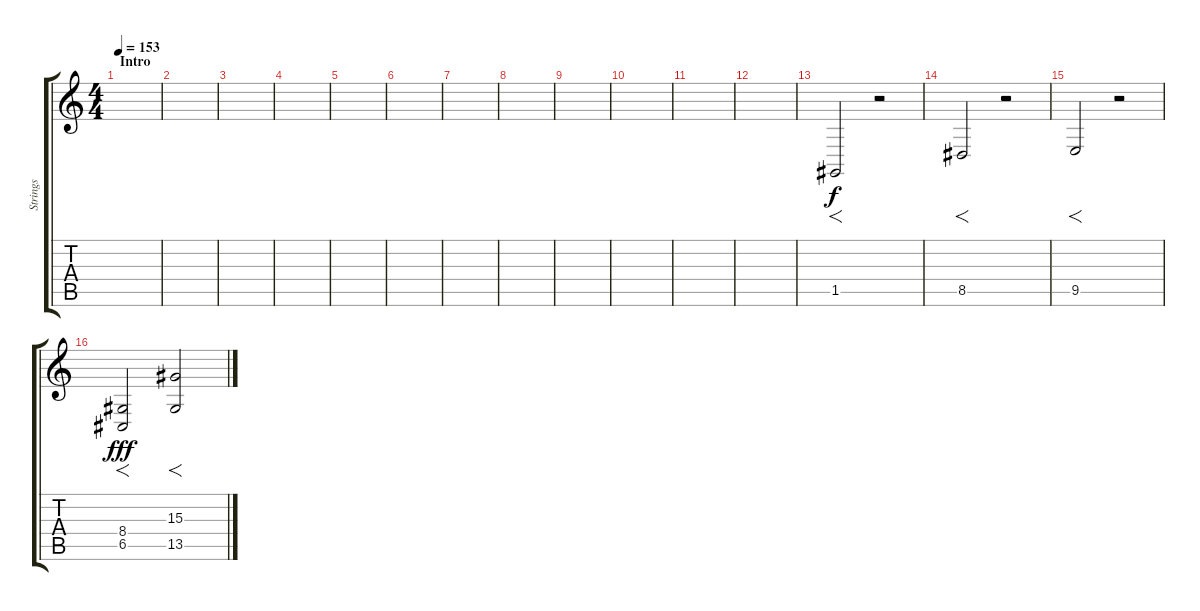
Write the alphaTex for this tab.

\track ("Strings" "Strings") {instrument stringensemble1}
\staff {score tabs}
\tuning (D4 A3 F3 C3 G2 C2) {hide}
\ts (4 4)
\section ("" "Intro")
\tempo 153
\clef g2
\ks c
|
|
|
|
|
|
|
|
|
|
|
|
1.5.2{f} r.2 |
8.5.2{f} r.2 |
9.5.2{f} r.2 |
(8.4 6.5).2{f dy fff} (15.3 13.5).2{f}
